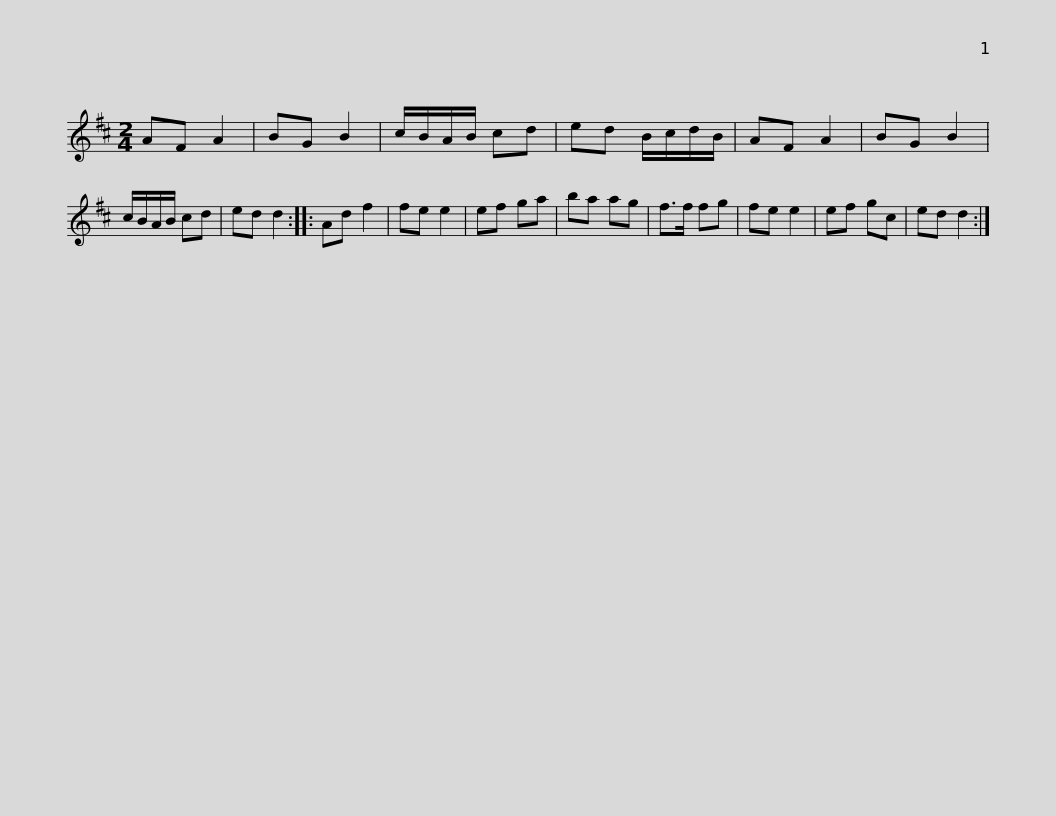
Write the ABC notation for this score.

X:1
L:1/8
M:2/4
I:linebreak $
K:D
V:1 treble
V:1
 AF A2 | BG B2 | c/B/A/B/ cd | ed B/c/d/B/ | AF A2 | %5
 BG B2 | c/B/A/B/ cd | ed d2 :: Ad f2 | fe e2 |$ %10
 ef ga | ba ag | f>f fg | fe e2 | ef gc | %15
 ed d2 :| %16
